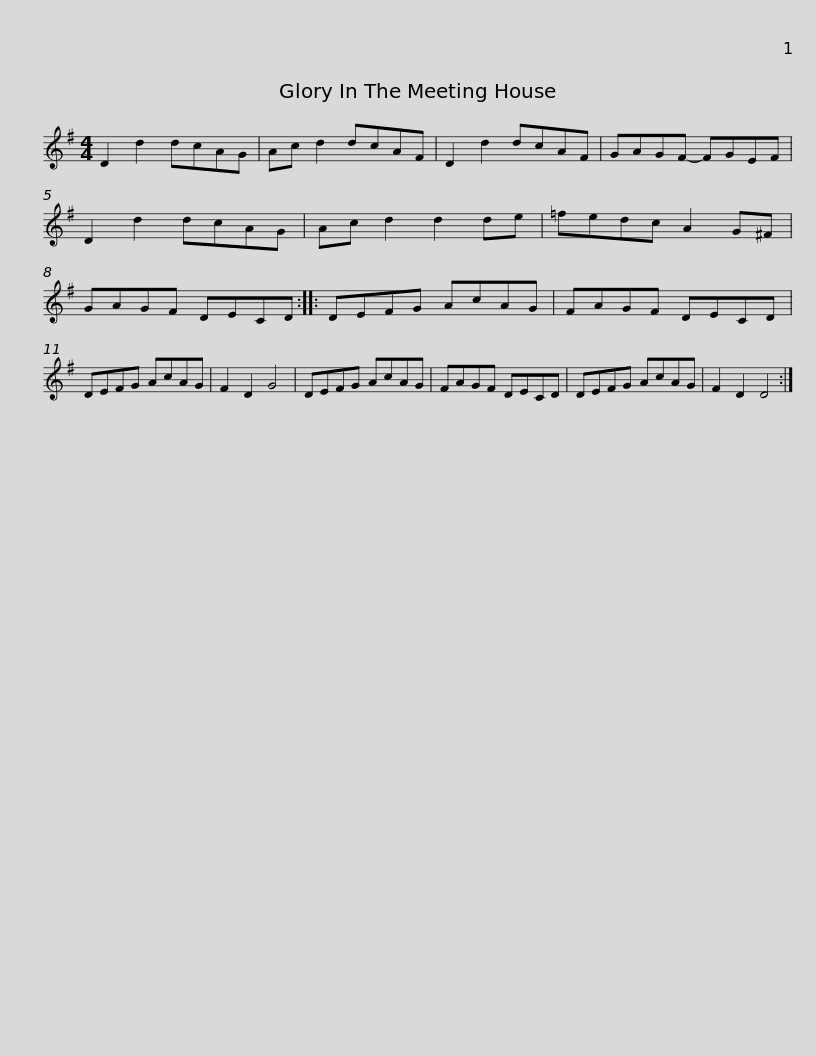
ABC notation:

X:1
L:1/8
M:4/4
I:linebreak $
K:G
V:1 treble
V:1
 D2 d2 dcAG | Ac d2 dcAF | D2 d2 dcAF | GAGF- FGEF | D2 d2 dcAG | %5
 Ac d2 d2 de |$ =fedc A2 G^F | GAGF DECD :: DEFG AcAG | FAGF DECD | %10
 DEFG AcAG | F2 D2 G4 |$ DEFG AcAG | FAGF DECD | DEFG AcAG | %15
 F2 D2 D4 :| %16
